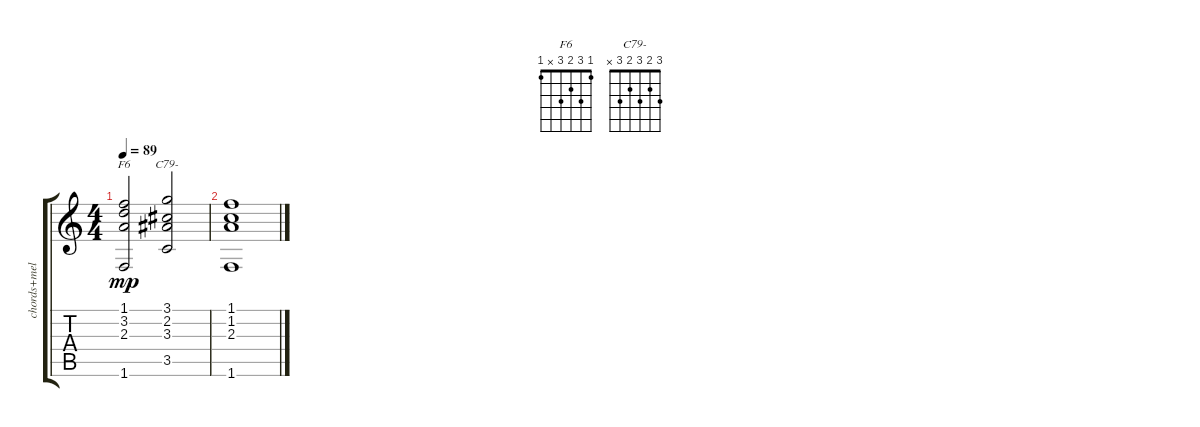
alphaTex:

\track ("chords+melody" "chords+mel") {instrument electricguitarjazz}
\staff {score tabs}
\tuning (E4 B3 G3 D3 A2 E2) {hide}
\chord ("F6" 1 3 2 3 x 1)
\chord ("C79-" 3 2 3 2 3 x)
\ts (4 4)
\tempo 89
\clef g2
\ks c
(1.1 3.2 2.3 1.6).2{ch "F6" dy mp} (3.1 2.2 3.3 3.5).2{ch "C79-"} |
(1.1 1.2 2.3 1.6).1
